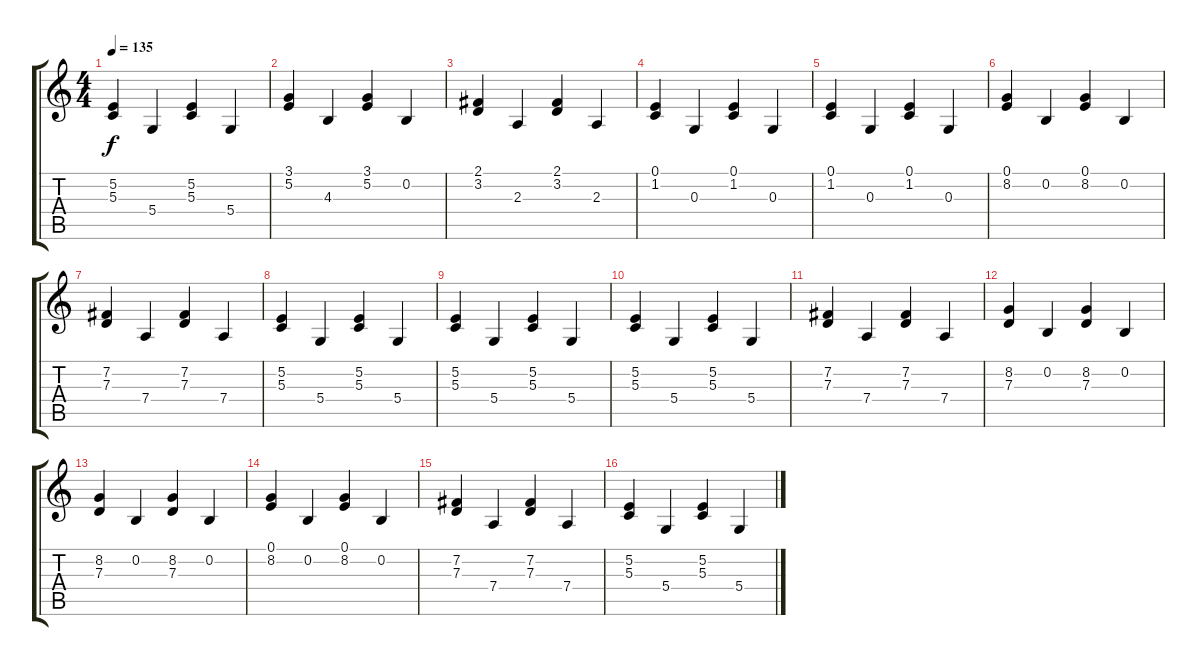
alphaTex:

\track "" {instrument stringensemble1}
\staff {score tabs}
\tuning (E4 B3 G3 D3 A2 E2) {hide}
\ts (4 4)
\tempo 135
\clef g2
\ks c
(5.2 5.3).4{dy f} 5.4.4 (5.2 5.3).4 5.4.4 |
(3.1 5.2).4 4.3.4 (3.1 5.2).4 0.2.4 |
(2.1 3.2).4 2.3.4 (2.1 3.2).4 2.3.4 |
(0.1 1.2).4 0.3.4 (0.1 1.2).4 0.3.4 |
(0.1 1.2).4 0.3.4 (0.1 1.2).4 0.3.4 |
(0.1 8.2).4 0.2.4 (0.1 8.2).4 0.2.4 |
(7.2 7.3).4 7.4.4 (7.2 7.3).4 7.4.4 |
(5.2 5.3).4 5.4.4 (5.2 5.3).4 5.4.4 |
(5.2 5.3).4 5.4.4 (5.2 5.3).4 5.4.4 |
(5.2 5.3).4 5.4.4 (5.2 5.3).4 5.4.4 |
(7.2 7.3).4 7.4.4 (7.2 7.3).4 7.4.4 |
(8.2 7.3).4 0.2.4 (8.2 7.3).4 0.2.4 |
(8.2 7.3).4 0.2.4 (8.2 7.3).4 0.2.4 |
(0.1 8.2).4 0.2.4 (0.1 8.2).4 0.2.4 |
(7.2 7.3).4 7.4.4 (7.2 7.3).4 7.4.4 |
(5.2 5.3).4 5.4.4 (5.2 5.3).4 5.4.4
